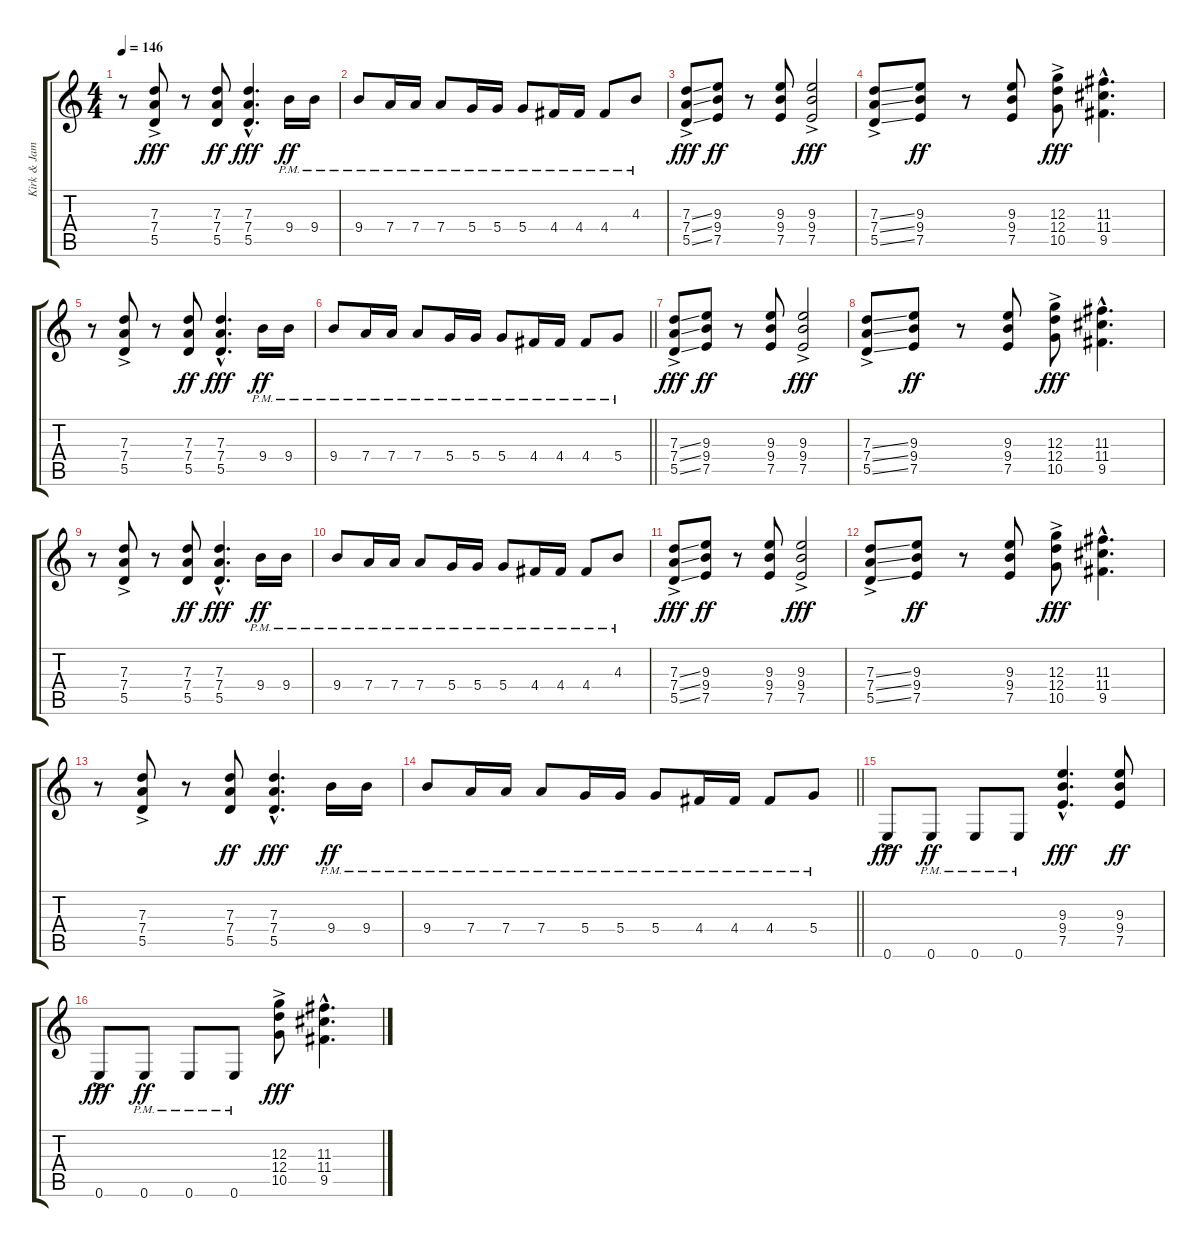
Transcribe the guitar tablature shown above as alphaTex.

\track ("Kirk & James Rhythm w/dist" "Kirk & Jam") {instrument distortionguitar}
\staff {score tabs}
\tuning (E4 B3 G3 D3 A2 E2) {hide}
\ts (4 4)
\tempo 146
\clef g2
\ks c
r.8{dy fff} (7.3{ac} 7.4{ac} 5.5{ac}).8 r.8 (7.3 7.4 5.5).8{dy ff} (7.3{hac} 7.4{hac} 5.5{hac}).4{d dy fff} 9.4{pm}.16{dy ff} 9.4{pm}.16 |
9.4{pm}.8 7.4{pm}.16 7.4{pm}.16 7.4{pm}.8 5.4{pm}.16 5.4{pm}.16 5.4{pm}.8 4.4{pm}.16 4.4{pm}.16 4.4{pm}.8 4.3{pm}.8 |
(7.3{ss ac} 7.4{ss ac} 5.5{ss ac}).8{dy fff} (9.3 9.4 7.5).8{dy ff} r.8 (9.3 9.4 7.5).8 (9.3{ac} 9.4{ac} 7.5{ac}).2{dy fff} |
(7.3{ss ac} 7.4{ss ac} 5.5{ss ac}).8 (9.3 9.4 7.5).8{dy ff} r.8 (9.3 9.4 7.5).8 (12.3{ac} 12.4{ac} 10.5{ac}).8{dy fff} (11.3{hac} 11.4{hac} 9.5{hac}).4{d} |
r.8 (7.3{ac} 7.4{ac} 5.5{ac}).8 r.8 (7.3 7.4 5.5).8{dy ff} (7.3{hac} 7.4{hac} 5.5{hac}).4{d dy fff} 9.4{pm}.16{dy ff} 9.4{pm}.16 |
\barLineRight lightlight
9.4{pm}.8 7.4{pm}.16 7.4{pm}.16 7.4{pm}.8 5.4{pm}.16 5.4{pm}.16 5.4{pm}.8 4.4{pm}.16 4.4{pm}.16 4.4{pm}.8 5.4{pm}.8 |
(7.3{ss ac} 7.4{ss ac} 5.5{ss ac}).8{dy fff} (9.3 9.4 7.5).8{dy ff} r.8 (9.3 9.4 7.5).8 (9.3{ac} 9.4{ac} 7.5{ac}).2{dy fff} |
(7.3{ss ac} 7.4{ss ac} 5.5{ss ac}).8 (9.3 9.4 7.5).8{dy ff} r.8 (9.3 9.4 7.5).8 (12.3{ac} 12.4{ac} 10.5{ac}).8{dy fff} (11.3{hac} 11.4{hac} 9.5{hac}).4{d} |
r.8 (7.3{ac} 7.4{ac} 5.5{ac}).8 r.8 (7.3 7.4 5.5).8{dy ff} (7.3{hac} 7.4{hac} 5.5{hac}).4{d dy fff} 9.4{pm}.16{dy ff} 9.4{pm}.16 |
9.4{pm}.8 7.4{pm}.16 7.4{pm}.16 7.4{pm}.8 5.4{pm}.16 5.4{pm}.16 5.4{pm}.8 4.4{pm}.16 4.4{pm}.16 4.4{pm}.8 4.3{pm}.8 |
(7.3{ss ac} 7.4{ss ac} 5.5{ss ac}).8{dy fff} (9.3 9.4 7.5).8{dy ff} r.8 (9.3 9.4 7.5).8 (9.3{ac} 9.4{ac} 7.5{ac}).2{dy fff} |
(7.3{ss ac} 7.4{ss ac} 5.5{ss ac}).8 (9.3 9.4 7.5).8{dy ff} r.8 (9.3 9.4 7.5).8 (12.3{ac} 12.4{ac} 10.5{ac}).8{dy fff} (11.3{hac} 11.4{hac} 9.5{hac}).4{d} |
r.8 (7.3{ac} 7.4{ac} 5.5{ac}).8 r.8 (7.3 7.4 5.5).8{dy ff} (7.3{hac} 7.4{hac} 5.5{hac}).4{d dy fff} 9.4{pm}.16{dy ff} 9.4{pm}.16 |
\barLineRight lightlight
9.4{pm}.8 7.4{pm}.16 7.4{pm}.16 7.4{pm}.8 5.4{pm}.16 5.4{pm}.16 5.4{pm}.8 4.4{pm}.16 4.4{pm}.16 4.4{pm}.8 5.4{pm}.8 |
0.6{ac}.8{dy fff} 0.6{pm}.8{dy ff} 0.6{pm}.8 0.6{pm}.8 (9.3{hac} 9.4{hac} 7.5{hac}).4{d dy fff} (9.3 9.4 7.5).8{dy ff} |
0.6{ac}.8{dy fff} 0.6{pm}.8{dy ff} 0.6{pm}.8 0.6{pm}.8 (12.3{ac} 12.4{ac} 10.5{ac}).8{dy fff} (11.3{hac} 11.4{hac} 9.5{hac}).4{d}
